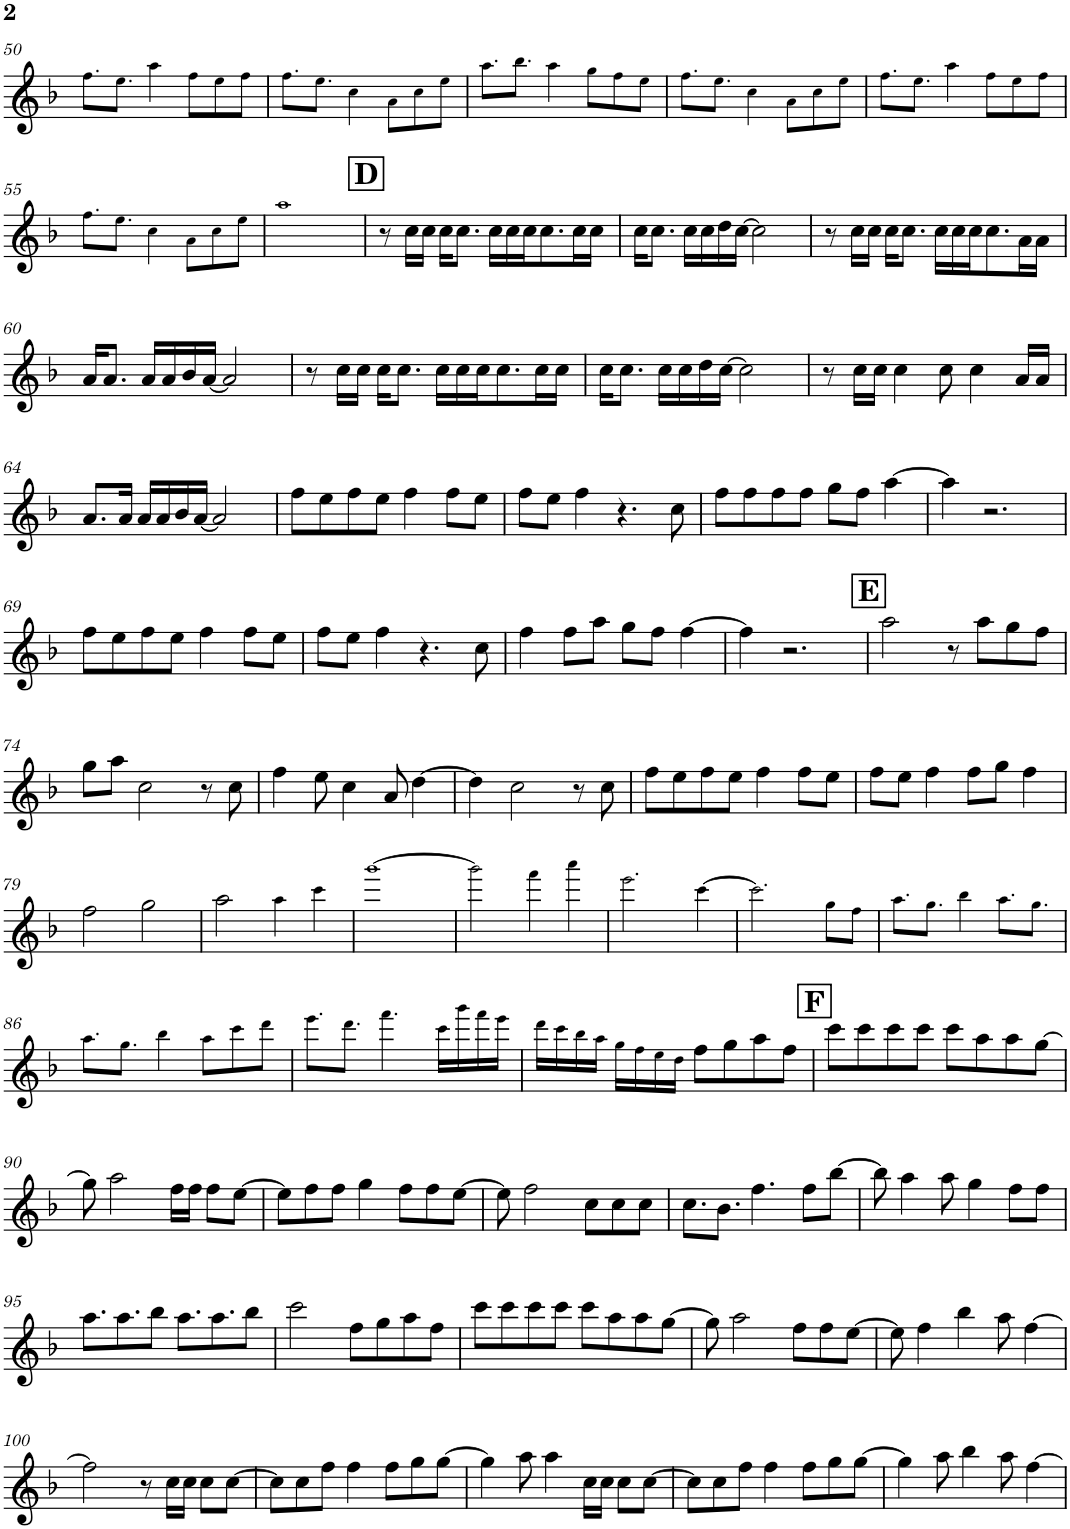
**kern
*part1
*staff1
*I"Piano
*I'Pno.
!!LO:PB:g=z
*clefG2
*k[b-]
*M4/4
=50
8.ff!\L
8.ee!\J
4aa!\
8ff!\L
8ee!\
8ff!\J
=51
8.ff!\L
8.ee!\J
4cc!\
8a!\L
8cc!\
8ee!\J
=52
8.aa!\L
8.bb-!\J
4aa!\
8gg!\L
8ff!\
8ee!\J
=53
8.ff!\L
8.ee!\J
4cc!\
8a!\L
8cc!\
8ee!\J
=54
8.ff!\L
8.ee!\J
4aa!\
8ff!\L
8ee!\
8ff!\J
!!LO:LB:g=z
=55
8.ff!\L
8.ee!\J
4cc!\
8a!\L
8cc!\
8ee!\J
=56
1aa!
!!LO:REH:place=s1:a:B:cj:fs=14:t=D
=57
8r
16cc\LL
16cc\JJ
16cc\KL
8.cc\J
16cc\LL
16cc\
16cc\J
8.cc\
16cc\L
16cc\JJ
=58
16cc\KL
8.cc\J
16cc\LL
16cc\
16dd\
[16cc\JJ
2cc\]
=59
8r
16cc\LL
16cc\JJ
16cc\KL
8.cc\J
16cc\LL
16cc\
16cc\J
8.cc\
16a\L
16a\JJ
!!LO:LB:g=z
=60
16a/KL
8.a/J
16a/LL
16a/
16b-/
[16a/JJ
2a/]
=61
8r
16cc\LL
16cc\JJ
16cc\KL
8.cc\J
16cc\LL
16cc\
16cc\J
8.cc\
16cc\L
16cc\JJ
=62
16cc\KL
8.cc\J
16cc\LL
16cc\
16dd\
[16cc\JJ
2cc\]
=63
8r
16cc\LL
16cc\JJ
4cc\
8cc\
4cc\
16a/LL
16a/JJ
!!LO:LB:g=z
=64
8.a/L
16a/Jk
16a/LL
16a/
16b-/
[16a/JJ
2a/]
=65
8ff\L
8ee\
8ff\
8ee\J
4ff\
8ff\L
8ee\J
=66
8ff\L
8ee\J
4ff\
4.r
8cc\
=67
8ff\L
8ff\
8ff\
8ff\J
8gg\L
8ff\J
[4aa\
=68
4aa\]
2.r
!!LO:LB:g=z
=69
8ff\L
8ee\
8ff\
8ee\J
4ff\
8ff\L
8ee\J
=70
8ff\L
8ee\J
4ff\
4.r
8cc\
=71
4ff\
8ff\L
8aa\J
8gg\L
8ff\J
[4ff\
=72
4ff\]
2.r
!!LO:REH:place=s1:a:B:cj:fs=14:t=E
=73
2aa\
8r
8aa\L
8gg\
8ff\J
!!LO:LB:g=z
=74
8gg\L
8aa\J
2cc\
8r
8cc\
=75
4ff\
8ee\
4cc\
8a/
[4dd\
=76
4dd\]
2cc\
8r
8cc\
=77
8ff\L
8ee\
8ff\
8ee\J
4ff\
8ff\L
8ee\J
=78
8ff\L
8ee\J
4ff\
8ff\L
8gg\J
4ff\
!!LO:LB:g=z
=79
2ff\
2gg\
=80
2aa\
4aa!\
4ccc!\
=81
[1ggg!
=82
2ggg!\]
4fff!\
4aaa!\
=83
2.eee!\
[4ccc!\
=84
2.ccc!\]
8gg!\L
8ff!\J
=85
8.aa!\L
8.gg!\J
4bb-!\
8.aa!\L
8.gg!\J
!!LO:LB:g=z
=86
8.aa!\L
8.gg!\J
4bb-!\
8aa!\L
8ccc!\
8ddd!\J
=87
8.eee!\L
8.ddd!\J
4.fff!\
16ccc!\LL
16ggg!\
16fff!\
16eee!\JJ
=88
16ddd!\LL
16ccc!\
16bb-!\
16aa!\JJ
16gg!\LL
16ff!\
16ee!\
16dd!\JJ
8ff\L
8gg\
8aa\
8ff\J
!!LO:REH:place=s1:a:B:cj:fs=14:t=F
=89
8ccc\L
8ccc\
8ccc\
8ccc\J
8ccc\L
8aa\
8aa\
[8gg\J
!!LO:LB:g=z
=90
8gg\]
2aa\
16ff\LL
16ff\JJ
8ff\L
[8ee\J
=91
8ee\L]
8ff\
8ff\J
4gg\
8ff\L
8ff\
[8ee\J
=92
8ee\]
2ff\
8cc\L
8cc\
8cc\J
=93
8.cc\L
8.b-\J
4.ff\
8ff\L
[8bb-\J
=94
8bb-\]
4aa\
8aa\
4gg\
8ff\L
8ff\J
!!LO:LB:g=z
=95
8.aa\L
8.aa\
8bb-\J
8.aa\L
8.aa\
8bb-\J
=96
2ccc\
8ff\L
8gg\
8aa\
8ff\J
=97
8ccc\L
8ccc\
8ccc\
8ccc\J
8ccc\L
8aa\
8aa\
[8gg\J
=98
8gg\]
2aa\
8ff\L
8ff\
[8ee\J
=99
8ee\]
4ff\
4bb-\
8aa\
[4ff\
!!LO:LB:g=z
=100
2ff\]
8r
16cc\LL
16cc\JJ
8cc\L
[8cc\J
=101
8cc\L]
8cc\
8ff\J
4ff\
8ff\L
8gg\
[8gg\J
=102
4gg\]
8aa\
4aa\
16cc\LL
16cc\JJ
8cc\L
[8cc\J
=103
8cc\L]
8cc\
8ff\J
4ff\
8ff\L
8gg\
[8gg\J
=104
4gg\]
8aa\
4bb-\
8aa\
[4ff\
=
*-
